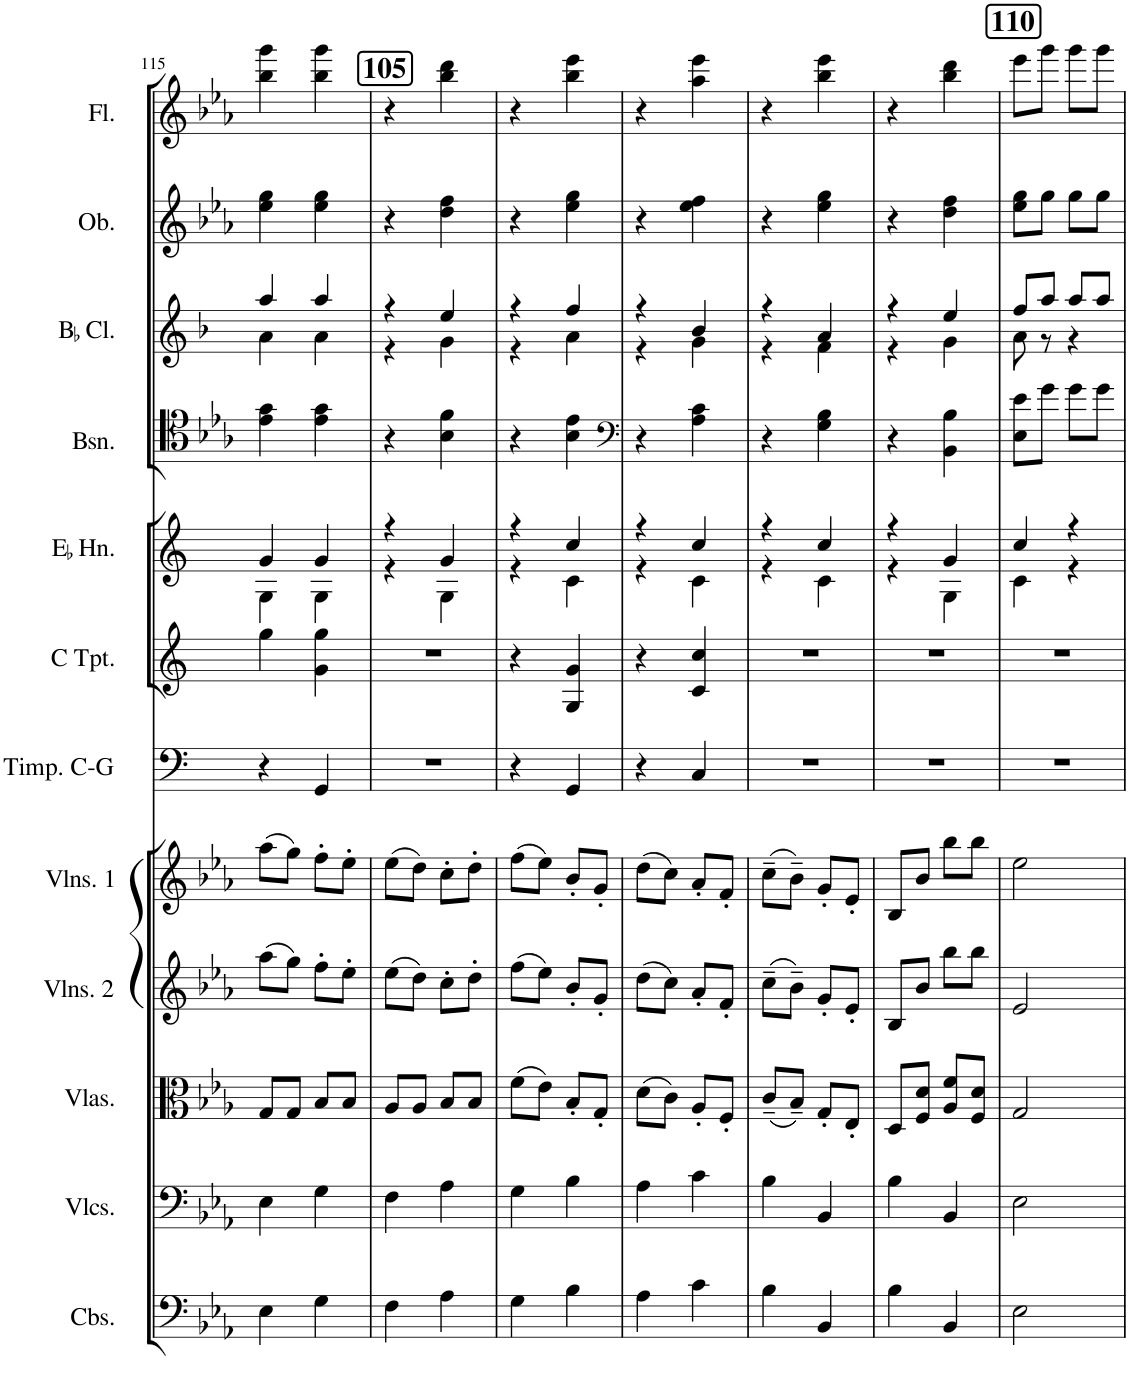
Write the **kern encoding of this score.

**kern	**kern	**kern	**kern	**kern	**kern	**kern	**kern	**kern	**kern	**kern	**kern
*part12	*part11	*part10	*part9	*part8	*part7	*part6	*part5	*part4	*part3	*part2	*part1
*staff12	*staff11	*staff10	*staff9	*staff8	*staff7	*staff6	*staff5	*staff4	*staff3	*staff2	*staff1
*I"Contrabasses	*I"Violoncellos	*I"Violas	*I"Violins 2	*I"Violins 1	*I"Timpani  C - G	*I"C Trumpet	*I"EaccidentalFlat Horn	*I"Bassoon	*I"BaccidentalFlat Clarinet	*I"Oboe	*I"Flute
*I'Cbs.	*I'Vlcs.	*I'Vlas.	*I'Vlns. 2	*I'Vlns. 1	*I'Timp. C-G	*I'C Tpt.	*I'EaccidentalFlat Hn.	*I'Bsn.	*I'BaccidentalFlat Cl.	*I'Ob.	*I'Fl.
!!LO:PB:g=z
*clefF4	*clefF4	*clefC3	*clefG2	*clefG2	*clefF4	*clefG2	*clefG2	*clefC4	*clefG2	*clefG2	*clefG2
*Trd7c12	*	*	*	*	*	*Trd1c2	*Trd5c9	*	*Trd1c2	*	*
*k[b-e-a-]	*k[b-e-a-]	*k[b-e-a-]	*k[b-e-a-]	*k[b-e-a-]	*k[]	*k[]	*k[]	*k[b-e-a-]	*k[b-]	*k[b-e-a-]	*k[b-e-a-]
*M2/4	*M2/4	*M2/4	*M2/4	*M2/4	*M2/4	*M2/4	*M2/4	*M2/4	*M2/4	*M2/4	*M2/4
=115	=115	=115	=115	=115	=115	=115	=115	=115	=115	=115	=115
*	*	*	*	*	*	*	*^	*	*^	*	*
4E-\	4E-\	8G/L	(8aa-\L	(8aa-\L	4r	4gg\	4g/	4G\	4e-\ 4g\	4aa/	4a\	4ee-\ 4gg\	4bb-\ 4ggg\
.	.	8G/J	8gg\J)	8gg\J)	.	.	.	.	.	.	.	.	.
4G\	4G\	8B-/L	8ff'\L	8ff'\L	4GG/	4g\ 4gg\	4g/	4G\	4e-\ 4g\	4aa/	4a\	4ee-\ 4gg\	4bb-\ 4ggg\
.	.	8B-/J	8ee-'\J	8ee-'\J	.	.	.	.	.	.	.	.	.
=116	=116	=116	=116	=116	=116	=116	=116	=116	=116	=116	=116	=116	=116
!	!	!	!	!	!	!	!	!	!	!	!	!	!LO:TX:a:B:t=105
4F\	4F\	8A-/L	(8ee-\L	(8ee-\L	2r	2r	4r	4r	4r	4r	4r	4r	4r
.	.	8A-/J	8dd\J)	8dd\J)	.	.	.	.	.	.	.	.	.
4A-\	4A-\	8B-/L	8cc'\L	8cc'\L	.	.	4g/	4G\	4B-\ 4f\	4ee/	4g\	4dd\ 4ff\	4bb-\ 4ddd\
.	.	8B-/J	8dd'\J	8dd'\J	.	.	.	.	.	.	.	.	.
=117	=117	=117	=117	=117	=117	=117	=117	=117	=117	=117	=117	=117	=117
4G\	4G\	(8f\L	(8ff\L	(8ff\L	4r	4r	4r	4r	4r	4r	4r	4r	4r
.	.	8e-\J)	8ee-\J)	8ee-\J)	.	.	.	.	.	.	.	.	.
4B-\	4B-\	8B-'/L	8b-'/L	8b-'/L	4GG/	4G/ 4g/	4cc/	4c\	4B-\ 4e-\	4ff/	4a\	4ee-\ 4gg\	4bb-\ 4eee-\
.	.	8G'/J	8g'/J	8g'/J	.	.	.	.	.	.	.	.	.
=118	=118	=118	=118	=118	=118	=118	=118	=118	=118	=118	=118	=118	=118
*	*	*	*	*	*	*	*	*	*clefF4	*	*	*	*
4A-\	4A-\	(8d\L	(8dd\L	(8dd\L	4r	4r	4r	4r	4r	4r	4r	4r	4r
.	.	8c\J)	8cc\J)	8cc\J)	.	.	.	.	.	.	.	.	.
4c\	4c\	8A-'/L	8a-'/L	8a-'/L	4C/	4c/ 4cc/	4cc/	4c\	4A-\ 4c\	4b-/	4g\	4ee-\ 4ff\	4aa-\ 4eee-\
.	.	8F'/J	8f'/J	8f'/J	.	.	.	.	.	.	.	.	.
=119	=119	=119	=119	=119	=119	=119	=119	=119	=119	=119	=119	=119	=119
4B-\	4B-\	(8c~/L	(8cc~\L	(8cc~\L	2r	2r	4r	4r	4r	4r	4r	4r	4r
.	.	8B-~/J)	8b-~\J)	8b-~\J)	.	.	.	.	.	.	.	.	.
4BB-/	4BB-/	8G'/L	8g'/L	8g'/L	.	.	4cc/	4c\	4G\ 4B-\	4a/	4f\	4ee-\ 4gg\	4bb-\ 4eee-\
.	.	8E-'/J	8e-'/J	8e-'/J	.	.	.	.	.	.	.	.	.
=120	=120	=120	=120	=120	=120	=120	=120	=120	=120	=120	=120	=120	=120
4B-\	4B-\	8D/L	8B-/L	8B-/L	2r	2r	4r	4r	4r	4r	4r	4r	4r
.	.	8F/ 8d/J	8b-/J	8b-/J	.	.	.	.	.	.	.	.	.
4BB-/	4BB-/	8A-/ 8f/L	8bb-\L	8bb-\L	.	.	4g/	4G\	4BB-\ 4B-\	4ee/	4g\	4dd\ 4ff\	4bb-\ 4ddd\
.	.	8F/ 8d/J	8bb-\J	8bb-\J	.	.	.	.	.	.	.	.	.
=121	=121	=121	=121	=121	=121	=121	=121	=121	=121	=121	=121	=121	=121
!	!	!	!	!	!	!	!	!	!	!	!	!	!LO:TX:a:B:t=110
2E-\	2E-\	2G/	2e-/	2ee-\	2r	2r	4cc/	4c\	8E-\ 8e-\L	8ff/L	8a\	8ee-\ 8gg\L	8eee-\L
.	.	.	.	.	.	.	.	.	8g\J	8aa/J	8r	8gg\J	8ggg\J
.	.	.	.	.	.	.	4r	4r	8g\L	8aa/L	4r	8gg\L	8ggg\L
.	.	.	.	.	.	.	.	.	8g\J	8aa/J	.	8gg\J	8ggg\J
*	*	*	*	*	*	*	*v	*v	*	*v	*v	*	*
=	=	=	=	=	=	=	=	=	=	=	=
*-	*-	*-	*-	*-	*-	*-	*-	*-	*-	*-	*-
